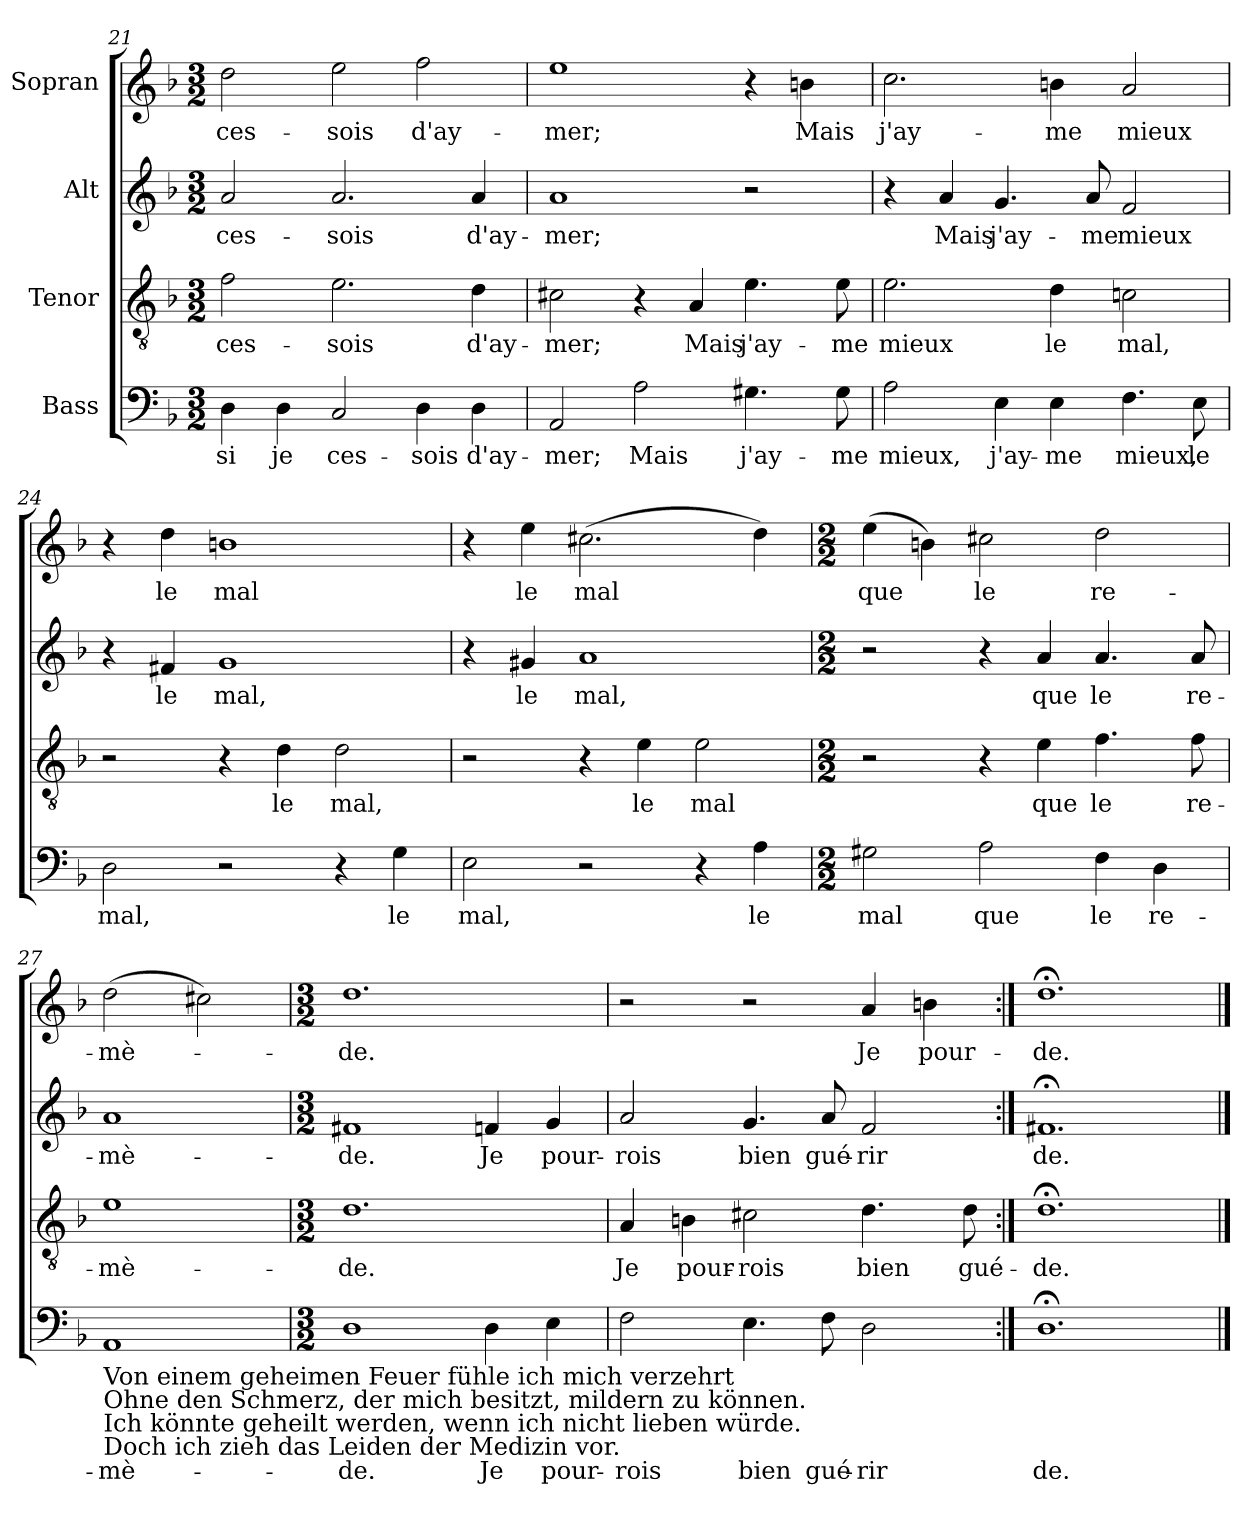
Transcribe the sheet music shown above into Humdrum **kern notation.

**kern	**text	**kern	**text	**kern	**text	**kern	**text
*part4	*part4	*part3	*part3	*part2	*part2	*part1	*part1
*staff4	*staff4	*staff3	*staff3	*staff2	*staff2	*staff1	*staff1
*I"Bass	*	*I"Tenor	*	*I"Alt	*	*I"Sopran	*
!!LO:LB:g=z
*clefF4	*	*clefGv2	*	*clefG2	*	*clefG2	*
*k[b-]	*	*k[b-]	*	*k[b-]	*	*k[b-]	*
*F:	*	*F:	*	*F:	*	*F:	*
*M3/2	*	*M3/2	*	*M3/2	*	*M3/2	*
=21	=21	=21	=21	=21	=21	=21	=21
!	!LO:LY:b	!	!LO:LY:b	!	!LO:LY:b	!	!LO:LY:b
4D\	si	2f\	ces-	2a/	ces-	2dd\	ces-
!	!LO:LY:b	!	!	!	!	!	!
4D\	je	.	.	.	.	.	.
!	!LO:LY:b	!	!LO:LY:b	!	!LO:LY:b	!	!LO:LY:b
2C/	ces-	2.e\	-sois	2.a/	-sois	2ee\	-sois
!	!LO:LY:b	!	!	!	!	!	!LO:LY:b
4D\	-sois	.	.	.	.	2ff\	d'ay-
!	!LO:LY:b	!	!LO:LY:b	!	!LO:LY:b	!	!
4D\	d'ay-	4d\	d'ay-	4a/	d'ay-	.	.
=22	=22	=22	=22	=22	=22	=22	=22
!	!LO:LY:b	!	!LO:LY:b	!	!LO:LY:b	!	!LO:LY:b
2AA/	-mer;	2c#X\	-mer;	1a	-mer;	1ee	-mer;
!	!LO:LY:b	!	!	!	!	!	!
2A\	Mais	4r	.	.	.	.	.
!	!	!	!LO:LY:b	!	!	!	!
.	.	4A/	Mais	.	.	.	.
!	!LO:LY:b	!	!LO:LY:b	!	!	!	!
4.G#X\	j'ay-	4.e\	j'ay-	2r	.	4r	.
!	!	!	!	!	!	!	!LO:LY:b
.	.	.	.	.	.	4bn\	Mais
!	!LO:LY:b	!	!LO:LY:b	!	!	!	!
8G#\	-me	8e\	-me	.	.	.	.
=23	=23	=23	=23	=23	=23	=23	=23
!	!LO:LY:b	!	!LO:LY:b	!	!	!	!LO:LY:b
2A\	mieux,	2.e\	mieux	4r	.	2.cc\	j'ay-
!	!	!	!	!	!LO:LY:b	!	!
.	.	.	.	4a/	Mais	.	.
!	!LO:LY:b	!	!	!	!LO:LY:b	!	!
4E\	j'ay-	.	.	4.g/	j'ay-	.	.
!	!LO:LY:b	!	!LO:LY:b	!	!	!	!LO:LY:b
4E\	-me	4d\	le	.	.	4bn\	-me
!	!	!	!	!	!LO:LY:b	!	!
.	.	.	.	8a/	-me	.	.
!	!LO:LY:b	!	!LO:LY:b	!	!LO:LY:b	!	!LO:LY:b
4.F\	mieux,	2cn\	mal,	2f/	mieux	2a/	mieux
!	!LO:LY:b	!	!	!	!	!	!
8E\	le	.	.	.	.	.	.
!!LO:PB:g=z
=24	=24	=24	=24	=24	=24	=24	=24
!	!LO:LY:b	!	!	!	!	!	!
2D\	mal,	2r	.	4r	.	4r	.
!	!	!	!	!	!LO:LY:b	!	!LO:LY:b
.	.	.	.	4f#X/	le	4dd\	le
!	!	!	!	!	!LO:LY:b	!	!LO:LY:b
2r	.	4r	.	1g	mal,	1bn	mal
!	!	!	!LO:LY:b	!	!	!	!
.	.	4d\	le	.	.	.	.
!	!	!	!LO:LY:b	!	!	!	!
4r	.	2d\	mal,	.	.	.	.
!	!LO:LY:b	!	!	!	!	!	!
4G\	le	.	.	.	.	.	.
=25	=25	=25	=25	=25	=25	=25	=25
!	!LO:LY:b	!	!	!	!	!	!
2E\	mal,	2r	.	4r	.	4r	.
!	!	!	!	!	!LO:LY:b	!	!LO:LY:b
.	.	.	.	4g#X/	le	4ee\	le
!	!	!	!	!	!LO:LY:b	!	!LO:LY:b
2r	.	4r	.	1a	mal,	(>2.cc#X\	mal
!	!	!	!LO:LY:b	!	!	!	!
.	.	4e\	le	.	.	.	.
!	!	!	!LO:LY:b	!	!	!	!
4r	.	2e\	mal	.	.	.	.
!	!LO:LY:b	!	!	!	!	!	!
4A\	le	.	.	.	.	4dd\)	.
=26	=26	=26	=26	=26	=26	=26	=26
*M2/2	*	*M2/2	*	*M2/2	*	*M2/2	*
!	!LO:LY:b	!	!	!	!	!	!LO:LY:b
2G#X\	mal	2r	.	2r	.	(>4ee\	que
.	.	.	.	.	.	4bn\)	.
!	!LO:LY:b	!	!	!	!	!	!LO:LY:b
2A\	que	4r	.	4r	.	2cc#X\	le
!	!	!	!LO:LY:b	!	!LO:LY:b	!	!
.	.	4e\	que	4a/	que	.	.
!	!LO:LY:b	!	!LO:LY:b	!	!LO:LY:b	!	!LO:LY:b
4F\	le	4.f\	le	4.a/	le	2dd\	re-
!	!LO:LY:b	!	!	!	!	!	!
4D\	re-	.	.	.	.	.	.
!	!	!	!LO:LY:b	!	!LO:LY:b	!	!
.	.	8f\	re-	8a/	re-	.	.
!!LO:LB:g=z
=27	=27	=27	=27	=27	=27	=27	=27
!LO:TX:b:t=Von einem geheimen Feuer fühle ich mich verzehrt\nOhne den Schmerz, der mich besitzt, mildern zu können.\nIch könnte geheilt werden, wenn ich nicht lieben würde.\nDoch ich zieh das Leiden der Medizin vor.	!	!	!	!	!	!	!
!	!LO:LY:b	!	!LO:LY:b	!	!LO:LY:b	!	!LO:LY:b
1AA	-mè-	1e	-mè-	1a	-mè-	(>2dd\	-mè-
.	.	.	.	.	.	2cc#X\)	.
=28	=28	=28	=28	=28	=28	=28	=28
*M3/2	*	*M3/2	*	*M3/2	*	*M3/2	*
!	!LO:LY:b	!	!LO:LY:b	!	!LO:LY:b	!	!LO:LY:b
1D	-de.	1.d	-de.	1f#X	-de.	1.dd	-de.
!	!LO:LY:b	!	!	!	!LO:LY:b	!	!
4D\	Je	.	.	4fn/	Je	.	.
!	!LO:LY:b	!	!	!	!LO:LY:b	!	!
4E\	pour-	.	.	4g/	pour-	.	.
=29	=29	=29	=29	=29	=29	=29	=29
!	!LO:LY:b	!	!LO:LY:b	!	!LO:LY:b	!	!
2F\	-rois	4A/	Je	2a/	-rois	2r	.
!	!	!	!LO:LY:b	!	!	!	!
.	.	4Bn\	pour-	.	.	.	.
!	!LO:LY:b	!	!LO:LY:b	!	!LO:LY:b	!	!
4.E\	bien	2c#X\	-rois	4.g/	bien	2r	.
!	!LO:LY:b	!	!	!	!LO:LY:b	!	!
8F\	gué-	.	.	8a/	gué-	.	.
!	!LO:LY:b	!	!LO:LY:b	!	!LO:LY:b	!	!LO:LY:b
2D\	-rir	4.d\	bien	2f/	-rir	4a/	Je
!	!	!	!	!	!	!	!LO:LY:b
.	.	.	.	.	.	4bn\	pour-
!	!	!	!LO:LY:b	!	!	!	!
.	.	8d\	gué-	.	.	.	.
=30:|!	=30:|!	=30:|!	=30:|!	=30:|!	=30:|!	=30:|!	=30:|!
!	!LO:LY:b	!	!LO:LY:b	!	!LO:LY:b	!	!LO:LY:b
1.D;<	de.	1.d;<	-de.	1.f#X;	de.	1.dd;<	-de.
==	==	==	==	==	==	==	==
*-	*-	*-	*-	*-	*-	*-	*-
